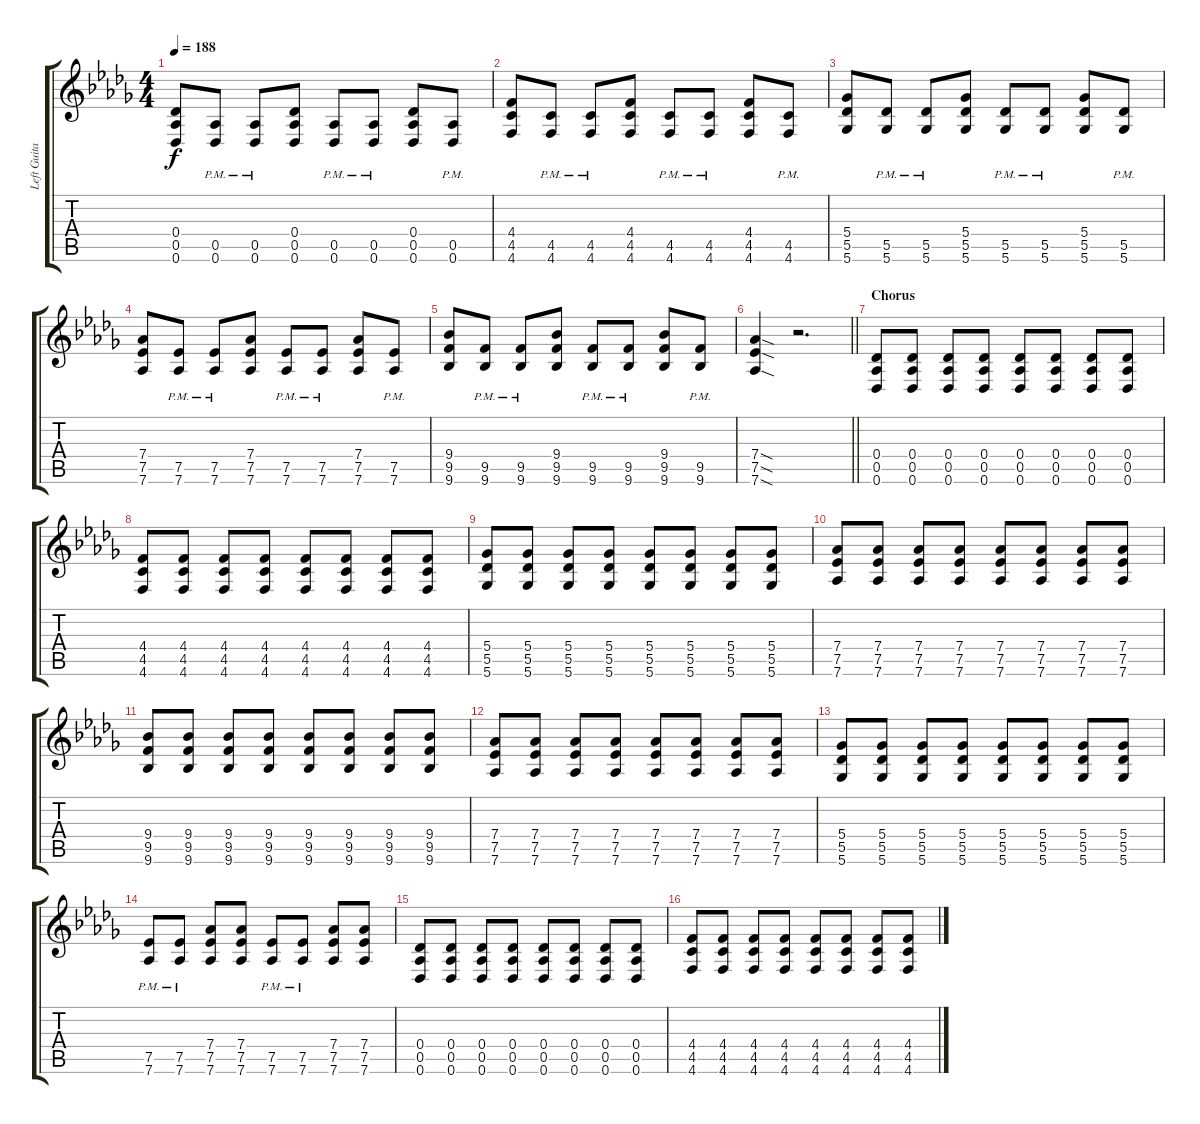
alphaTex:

\track ("Left Guitar" "Left Guita") {instrument overdrivenguitar}
\staff {score tabs}
\tuning (Eb4 Bb3 Gb3 Db3 Ab2 Db2) {hide}
\ts (4 4)
\tempo 188
\clef g2
\ks db
(0.4 0.5 0.6).8{dy f} (0.5{pm} 0.6{pm}).8 (0.5{pm} 0.6{pm}).8 (0.4 0.5 0.6).8 (0.5{pm} 0.6{pm}).8 (0.5{pm} 0.6{pm}).8 (0.4 0.5 0.6).8 (0.5{pm} 0.6{pm}).8 |
(4.4 4.5 4.6).8 (4.5{pm} 4.6{pm}).8 (4.5{pm} 4.6{pm}).8 (4.4 4.5 4.6).8 (4.5{pm} 4.6{pm}).8 (4.5{pm} 4.6{pm}).8 (4.4 4.5 4.6).8 (4.5{pm} 4.6{pm}).8 |
(5.4 5.5 5.6).8 (5.5{pm} 5.6{pm}).8 (5.5{pm} 5.6{pm}).8 (5.4 5.5 5.6).8 (5.5{pm} 5.6{pm}).8 (5.5{pm} 5.6{pm}).8 (5.4 5.5 5.6).8 (5.5{pm} 5.6{pm}).8 |
(7.4 7.5 7.6).8 (7.5{pm} 7.6{pm}).8 (7.5{pm} 7.6{pm}).8 (7.4 7.5 7.6).8 (7.5{pm} 7.6{pm}).8 (7.5{pm} 7.6{pm}).8 (7.4 7.5 7.6).8 (7.5{pm} 7.6{pm}).8 |
(9.4 9.5 9.6).8 (9.5{pm} 9.6{pm}).8 (9.5{pm} 9.6{pm}).8 (9.4 9.5 9.6).8 (9.5{pm} 9.6{pm}).8 (9.5{pm} 9.6{pm}).8 (9.4 9.5 9.6).8 (9.5{pm} 9.6{pm}).8 |
\barLineRight lightlight
(7.4{sod} 7.5{sod} 7.6{sod}).4 r.2{d} |
\section ("" "Chorus")
(0.4 0.5 0.6).8 (0.4 0.5 0.6).8 (0.4 0.5 0.6).8 (0.4 0.5 0.6).8 (0.4 0.5 0.6).8 (0.4 0.5 0.6).8 (0.4 0.5 0.6).8 (0.4 0.5 0.6).8 |
(4.4 4.5 4.6).8 (4.4 4.5 4.6).8 (4.4 4.5 4.6).8 (4.4 4.5 4.6).8 (4.4 4.5 4.6).8 (4.4 4.5 4.6).8 (4.4 4.5 4.6).8 (4.4 4.5 4.6).8 |
(5.4 5.5 5.6).8 (5.4 5.5 5.6).8 (5.4 5.5 5.6).8 (5.4 5.5 5.6).8 (5.4 5.5 5.6).8 (5.4 5.5 5.6).8 (5.4 5.5 5.6).8 (5.4 5.5 5.6).8 |
(7.4 7.5 7.6).8 (7.4 7.5 7.6).8 (7.4 7.5 7.6).8 (7.4 7.5 7.6).8 (7.4 7.5 7.6).8 (7.4 7.5 7.6).8 (7.4 7.5 7.6).8 (7.4 7.5 7.6).8 |
(9.4 9.5 9.6).8 (9.4 9.5 9.6).8 (9.4 9.5 9.6).8 (9.4 9.5 9.6).8 (9.4 9.5 9.6).8 (9.4 9.5 9.6).8 (9.4 9.5 9.6).8 (9.4 9.5 9.6).8 |
(7.4 7.5 7.6).8 (7.4 7.5 7.6).8 (7.4 7.5 7.6).8 (7.4 7.5 7.6).8 (7.4 7.5 7.6).8 (7.4 7.5 7.6).8 (7.4 7.5 7.6).8 (7.4 7.5 7.6).8 |
(5.4 5.5 5.6).8 (5.4 5.5 5.6).8 (5.4 5.5 5.6).8 (5.4 5.5 5.6).8 (5.4 5.5 5.6).8 (5.4 5.5 5.6).8 (5.4 5.5 5.6).8 (5.4 5.5 5.6).8 |
(7.5{pm} 7.6{pm}).8 (7.5{pm} 7.6{pm}).8 (7.4 7.5 7.6).8 (7.4 7.5 7.6).8 (7.5{pm} 7.6{pm}).8 (7.5{pm} 7.6{pm}).8 (7.4 7.5 7.6).8 (7.4 7.5 7.6).8 |
(0.4 0.5 0.6).8 (0.4 0.5 0.6).8 (0.4 0.5 0.6).8 (0.4 0.5 0.6).8 (0.4 0.5 0.6).8 (0.4 0.5 0.6).8 (0.4 0.5 0.6).8 (0.4 0.5 0.6).8 |
(4.4 4.5 4.6).8 (4.4 4.5 4.6).8 (4.4 4.5 4.6).8 (4.4 4.5 4.6).8 (4.4 4.5 4.6).8 (4.4 4.5 4.6).8 (4.4 4.5 4.6).8 (4.4 4.5 4.6).8
